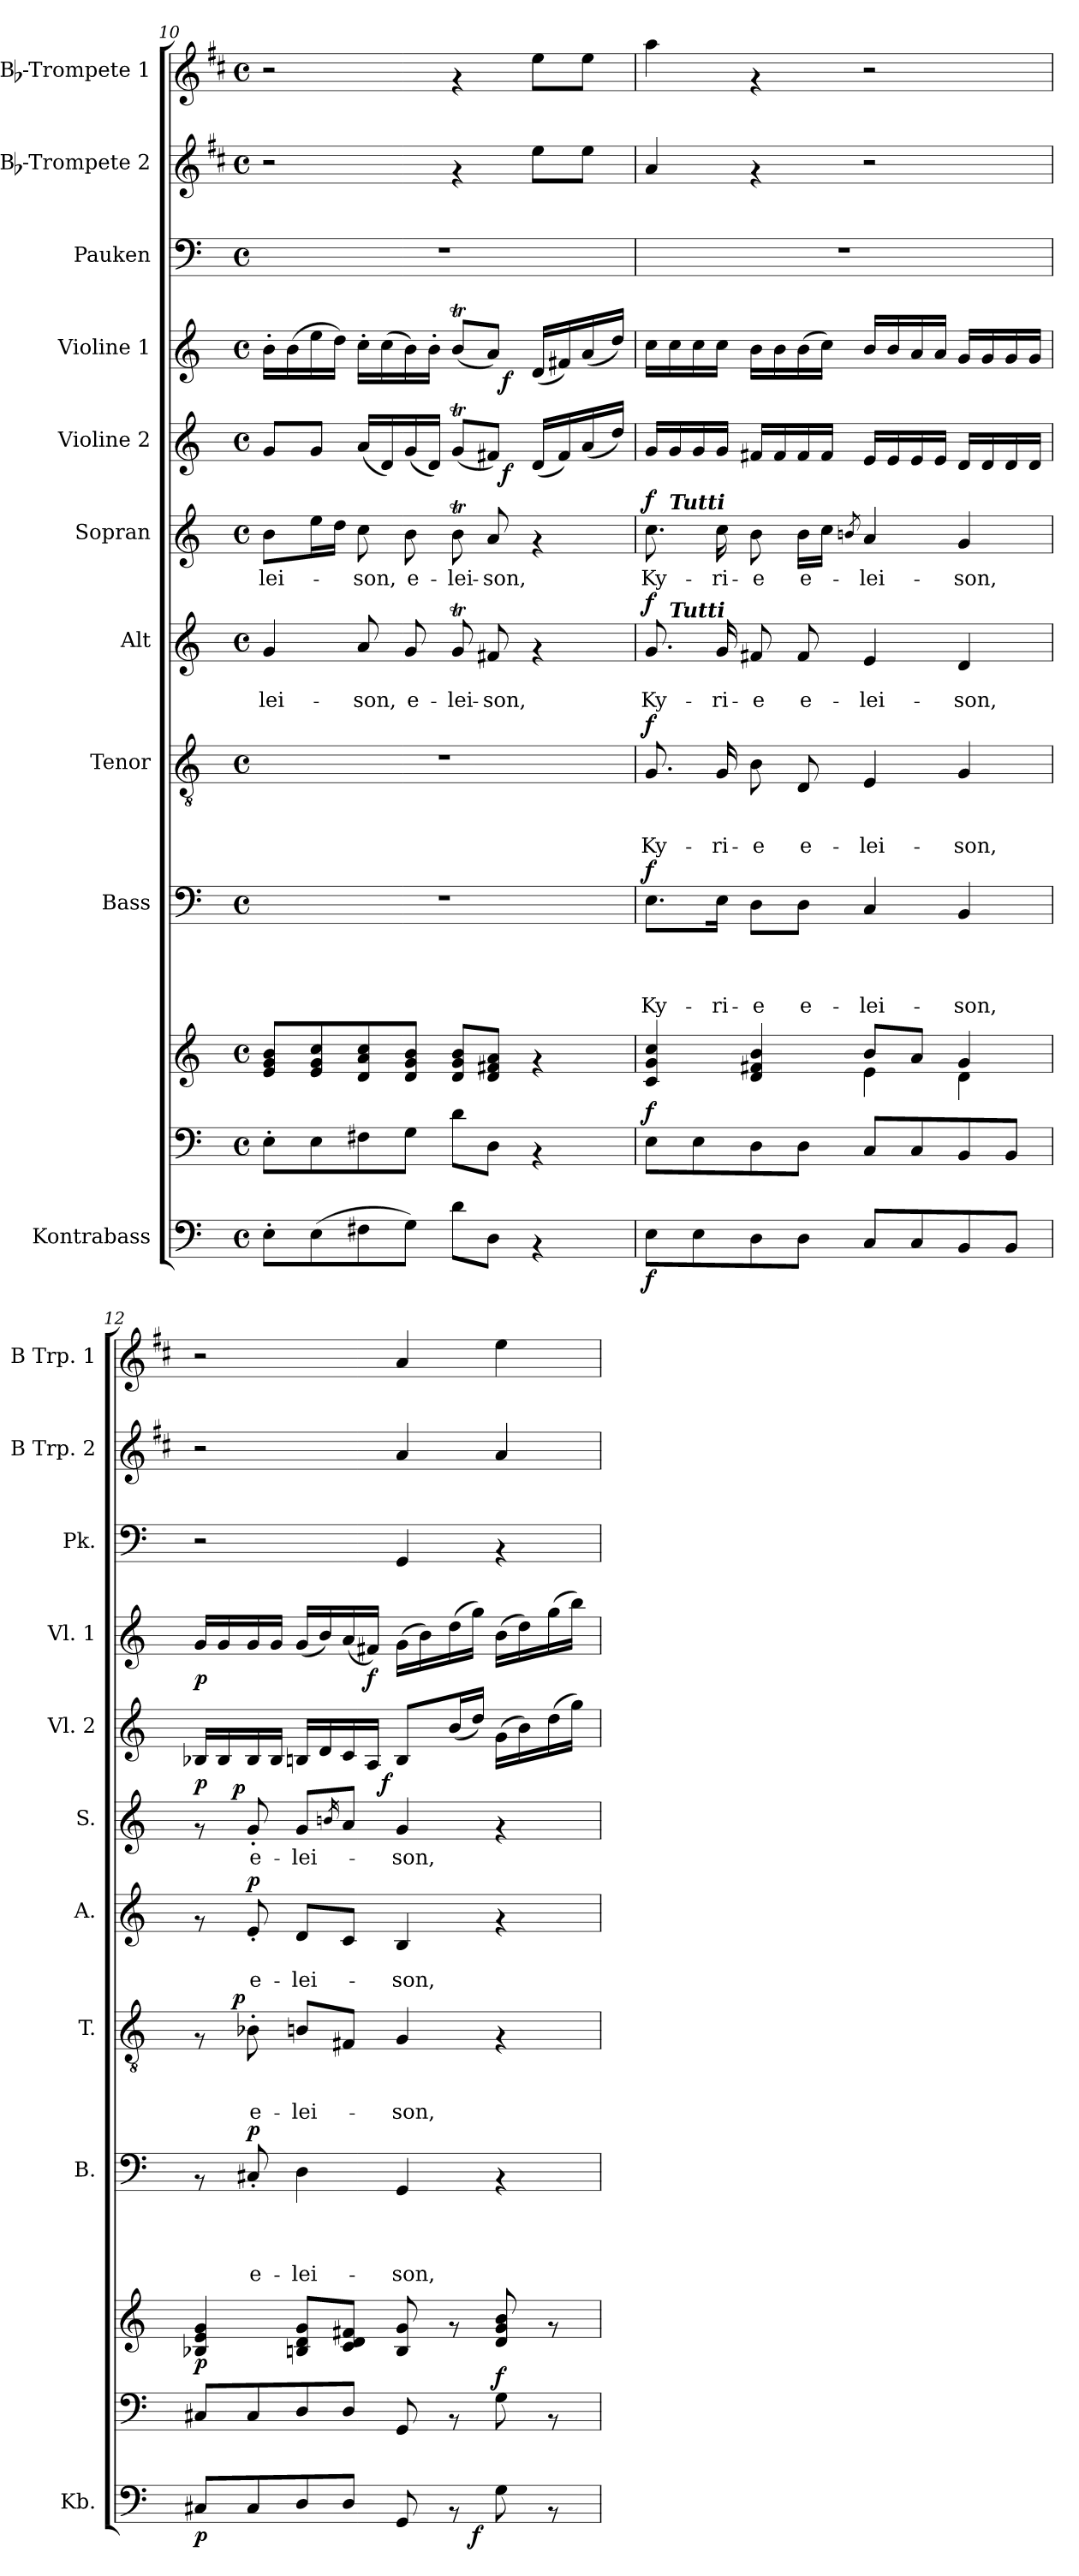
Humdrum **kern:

**kern	**dynam	**kern	**kern	**dynam	**kern	**text	**text	**text	**text	**dynam	**kern	**text	**text	**text	**dynam	**kern	**text	**text	**dynam	**kern	**text	**dynam	**kern	**dynam	**kern	**dynam	**kern	**kern	**kern
*part11	*part11	*part10	*part10	*part10	*part9	*part9	*part9	*part9	*part9	*part9	*part8	*part8	*part8	*part8	*part8	*part7	*part7	*part7	*part7	*part6	*part6	*part6	*part5	*part5	*part4	*part4	*part3	*part2	*part1
*staff12	*staff12	*staff11	*staff10	*staff10/11	*staff9	*staff9	*staff9	*staff9	*staff9	*staff9	*staff8	*staff8	*staff8	*staff8	*staff8	*staff7	*staff7	*staff7	*staff7	*staff6	*staff6	*staff6	*staff5	*staff5	*staff4	*staff4	*staff3	*staff2	*staff1
*I"Kontrabass	*	*	*	*	*I"Bass	*	*	*	*	*	*I"Tenor	*	*	*	*	*I"Alt	*	*	*	*I"Sopran	*	*	*I"Violine 2	*	*I"Violine 1	*	*I"Pauken	*I"Bb-Trompete 2	*I"Bb-Trompete 1
*I'Kb.	*	*	*	*	*I'B.	*	*	*	*	*	*I'T.	*	*	*	*	*I'A.	*	*	*	*I'S.	*	*	*I'Vl. 2	*	*I'Vl. 1	*	*I'Pk.	*I'B Trp. 2	*I'B Trp. 1
*clefF4	*	*clefF4	*clefG2	*	*clefF4	*	*	*	*	*	*clefGv2	*	*	*	*	*clefG2	*	*	*	*clefG2	*	*	*clefG2	*	*clefG2	*	*clefF4	*clefG2	*clefG2
*	*	*	*	*	*	*	*	*	*	*	*	*	*	*	*	*	*	*	*	*	*	*	*	*	*	*	*	*ITrd1c2	*ITrd1c2
*k[]	*	*k[]	*k[]	*	*k[]	*	*	*	*	*	*k[]	*	*	*	*	*k[]	*	*	*	*k[]	*	*	*k[]	*	*k[]	*	*k[]	*k[]	*k[]
*C:	*	*C:	*C:	*	*C:	*	*	*	*	*	*C:	*	*	*	*	*C:	*	*	*	*C:	*	*	*C:	*	*C:	*	*C:	*C:	*C:
*M4/4	*	*M4/4	*M4/4	*	*M4/4	*	*	*	*	*	*M4/4	*	*	*	*	*M4/4	*	*	*	*M4/4	*	*	*M4/4	*	*M4/4	*	*M4/4	*M4/4	*M4/4
*met(c)	*	*met(c)	*met(c)	*	*met(c)	*	*	*	*	*	*met(c)	*	*	*	*	*met(c)	*	*	*	*met(c)	*	*	*met(c)	*	*met(c)	*	*met(c)	*met(c)	*met(c)
=10	=10	=10	=10	=10	=10	=10	=10	=10	=10	=10	=10	=10	=10	=10	=10	=10	=10	=10	=10	=10	=10	=10	=10	=10	=10	=10	=10	=10	=10
!	!	!	!	!	!	!	!	!	!	!	!	!	!	!	!	!	!	!LO:LY:b	!	!	!LO:LY:b	!	!	!	!	!	!	!	!
*	*	*	*	*	*	*	*	*	*	*	*	*	*	*	*	*	*	*	*	*	*	*	*^	*	*^	*	*	*	*
8E'>\L	.	8E'>\L	8e/ 8g/ 8b/L	.	1r	.	.	.	.	.	1r	.	.	.	.	4g/	.	-lei-	.	8b\L	-lei-	.	8g/L	2ryy	.	16b'>\LL	2ryy	.	1r	2r	2r
.	.	.	.	.	.	.	.	.	.	.	.	.	.	.	.	.	.	.	.	.	.	.	.	.	.	(>16b\	.	.	.	.	.
(>8E\	.	8E\	8e/ 8g/ 8cc/	.	.	.	.	.	.	.	.	.	.	.	.	.	.	.	.	16ee\L	.	.	8g/J	.	.	16ee\	.	.	.	.	.
.	.	.	.	.	.	.	.	.	.	.	.	.	.	.	.	.	.	.	.	16dd\JJ	.	.	.	.	.	16dd\JJ)	.	.	.	.	.
!	!	!	!	!	!	!	!	!	!	!	!	!	!	!	!	!	!	!LO:LY:b	!	!	!LO:LY:b	!	!	!	!	!	!	!	!	!	!
8F#X\	.	8F#X\	8d/ 8a/ 8cc/	.	.	.	.	.	.	.	.	.	.	.	.	8a/	.	-son,	.	8cc\	-son,	.	(<16a/LL	.	.	16cc'>\LL	.	.	.	.	.
.	.	.	.	.	.	.	.	.	.	.	.	.	.	.	.	.	.	.	.	.	.	.	16d/)	.	.	(>16cc\	.	.	.	.	.
!	!	!	!	!	!	!	!	!	!	!	!	!	!	!	!	!	!	!LO:LY:b	!	!	!LO:LY:b	!	!	!	!	!	!	!	!	!	!
8G\J)	.	8G\J	8d/ 8g/ 8b/J	.	.	.	.	.	.	.	.	.	.	.	.	8g/	.	e-	.	8b\	e-	.	(<16g/	.	.	16b\)	.	.	.	.	.
.	.	.	.	.	.	.	.	.	.	.	.	.	.	.	.	.	.	.	.	.	.	.	16d/JJ)	.	.	16b'>\JJ	.	.	.	.	.
!	!	!	!	!	!	!	!	!	!	!	!	!	!	!	!	!	!	!LO:LY:b	!	!	!LO:LY:b	!	!	!	!	!	!	!	!	!	!
8d\L	.	8d\L	8d/ 8g/ 8b/L	.	.	.	.	.	.	.	.	.	.	.	.	8gT/	.	-lei-	.	8bt\	-lei-	.	(<8gT/L	8ryy	.	(<8bt/L	8ryy	.	.	4rf	4rf
!	!	!	!	!	!	!	!	!	!	!	!	!	!	!	!	!	!	!LO:LY:b	!	!	!LO:LY:b	!	!	!	!	!	!	!	!	!	!
8D\J	.	8D\J	8d/ 8f#X/ 8a/J	.	.	.	.	.	.	.	.	.	.	.	.	8f#X/	.	-son,	.	8a/	-son,	.	8f#X/J)	32ryy	.	8a/J)	32ryy	.	.	.	.
!	!	!	!	!	!	!	!	!	!	!	!	!	!	!	!	!	!	!	!	!	!	!	!	!	!LO:DY:b	!	!	!LO:DY:b	!	!	!
.	.	.	.	.	.	.	.	.	.	.	.	.	.	.	.	.	.	.	.	.	.	.	.	4ryy	f	.	4ryy	f	.	.	.
4rAA	.	4rAA	4rf	.	.	.	.	.	.	.	.	.	.	.	.	4rf	.	.	.	4rf	.	.	(<16d/LL	.	.	(<16d/LL	.	.	.	8dd\L	8dd\L
.	.	.	.	.	.	.	.	.	.	.	.	.	.	.	.	.	.	.	.	.	.	.	16f#/)	.	.	16f#X/)	.	.	.	.	.
.	.	.	.	.	.	.	.	.	.	.	.	.	.	.	.	.	.	.	.	.	.	.	(<16a/	.	.	(<16a/	.	.	.	8dd\J	8dd\J
.	.	.	.	.	.	.	.	.	.	.	.	.	.	.	.	.	.	.	.	.	.	.	.	16.ryy	.	.	16.ryy	.	.	.	.
.	.	.	.	.	.	.	.	.	.	.	.	.	.	.	.	.	.	.	.	.	.	.	16dd/JJ)	.	.	16dd/JJ)	.	.	.	.	.
!!LO:PB:g=z
=11	=11	=11	=11	=11	=11	=11	=11	=11	=11	=11	=11	=11	=11	=11	=11	=11	=11	=11	=11	=11	=11	=11	=11	=11	=11	=11	=11	=11	=11	=11	=11
*	*	*	*^	*	*	*	*	*	*	*	*	*	*	*	*	*	*	*	*	*	*	*	*	*	*	*	*	*	*	*	*
!	!LO:DY:b	!	!	!	!LO:DY:a=2	!	!	!	!	!LO:LY:b	!LO:DY:a	!	!	!	!LO:LY:b	!LO:DY:a	!	!	!LO:LY:b	!LO:DY:a	!	!LO:LY:b	!LO:DY:a	!	!	!	!	!	!	!	!	!
*	*	*	*	*	*	*	*	*	*	*	*	*	*	*	*	*	*	*	*	*	*	*	*	*v	*v	*	*	*	*	*	*	*
*	*	*	*	*	*	*	*	*	*	*	*	*	*	*	*	*	*^	*	*	*	*^	*	*	*	*	*v	*v	*	*	*	*
8E\L	f	8E\L	4c/ 4g/ 4cc/	2ryy	f	8.E\L	.	.	.	Ky-	f	8.G/	.	.	Ky-	f	8.g/	16ryy	.	Ky-	f	8.cc\	16ryy	Ky-	f	16g/LL	.	16cc\LL	.	1r	4g/	4gg\
!	!	!	!	!	!	!	!	!	!	!	!	!	!	!	!	!	!	!	!	!	!	!	!LO:TX:a:Bi:t=Tutti	!	!	!	!	!	!	!	!	!
!	!	!	!	!	!	!	!	!	!	!	!	!	!	!	!	!	!	!LO:TX:a:Bi:t=Tutti	!	!	!	!	!	!	!	!	!	!	!	!	!	!
.	.	.	.	.	.	.	.	.	.	.	.	.	.	.	.	.	.	2...ryy	.	.	.	.	2...ryy	.	.	16g/	.	16cc\	.	.	.	.
8E\	.	8E\	.	.	.	.	.	.	.	.	.	.	.	.	.	.	.	.	.	.	.	.	.	.	.	16g/	.	16cc\	.	.	.	.
!	!	!	!	!	!	!	!	!	!	!LO:LY:b	!	!	!	!	!LO:LY:b	!	!	!	!	!LO:LY:b	!	!	!	!LO:LY:b	!	!	!	!	!	!	!	!
.	.	.	.	.	.	16E\Jk	.	.	.	-ri-	.	16G/	.	.	-ri-	.	16g/	.	.	-ri-	.	16cc\	.	-ri-	.	16g/JJ	.	16cc\JJ	.	.	.	.
!	!	!	!	!	!	!	!	!	!	!LO:LY:b	!	!	!	!	!LO:LY:b	!	!	!	!	!LO:LY:b	!	!	!	!LO:LY:b	!	!	!	!	!	!	!	!
8D\	.	8D\	4d/ 4f#X/ 4b/	.	.	8D\L	.	.	.	-e	.	8B\	.	.	-e	.	8f#X/	.	.	-e	.	8b\	.	-e	.	16f#X/LL	.	16b\LL	.	.	4rf	4rf
.	.	.	.	.	.	.	.	.	.	.	.	.	.	.	.	.	.	.	.	.	.	.	.	.	.	16f#/	.	16b\	.	.	.	.
!	!	!	!	!	!	!	!	!	!	!LO:LY:b	!	!	!	!	!LO:LY:b	!	!	!	!	!LO:LY:b	!	!	!	!LO:LY:b	!	!	!	!	!	!	!	!
8D\J	.	8D\J	.	.	.	8D\J	.	.	.	e-	.	8D/	.	.	e-	.	8f#/	.	.	e-	.	16b\LL	.	e-	.	16f#/	.	(>16b\	.	.	.	.
.	.	.	.	.	.	.	.	.	.	.	.	.	.	.	.	.	.	.	.	.	.	16cc\JJ	.	.	.	16f#/JJ	.	16cc\JJ)	.	.	.	.
.	.	.	.	.	.	.	.	.	.	.	.	.	.	.	.	.	.	.	.	.	.	8qbn/	.	.	.	.	.	.	.	.	.	.
!	!	!	!	!	!	!	!	!	!	!LO:LY:b	!	!	!	!	!LO:LY:b	!	!	!	!	!LO:LY:b	!	!	!	!LO:LY:b	!	!	!	!	!	!	!	!
8C/L	.	8C/L	8b/L	4e\	.	4C/	.	.	.	-lei-	.	4E/	.	.	-lei-	.	4e/	.	.	-lei-	.	4a/	.	-lei-	.	16e/LL	.	16b/LL	.	.	2r	2r
.	.	.	.	.	.	.	.	.	.	.	.	.	.	.	.	.	.	.	.	.	.	.	.	.	.	16e/	.	16b/	.	.	.	.
8C/	.	8C/	8a/J	.	.	.	.	.	.	.	.	.	.	.	.	.	.	.	.	.	.	.	.	.	.	16e/	.	16a/	.	.	.	.
.	.	.	.	.	.	.	.	.	.	.	.	.	.	.	.	.	.	.	.	.	.	.	.	.	.	16e/JJ	.	16a/JJ	.	.	.	.
!	!	!	!	!	!	!	!	!	!	!LO:LY:b	!	!	!	!	!LO:LY:b	!	!	!	!	!LO:LY:b	!	!	!	!LO:LY:b	!	!	!	!	!	!	!	!
8BB/	.	8BB/	4g/	4d\	.	4BB/	.	.	.	-son,	.	4G/	.	.	-son,	.	4d/	.	.	-son,	.	4g/	.	-son,	.	16d/LL	.	16g/LL	.	.	.	.
.	.	.	.	.	.	.	.	.	.	.	.	.	.	.	.	.	.	.	.	.	.	.	.	.	.	16d/	.	16g/	.	.	.	.
8BB/J	.	8BB/J	.	.	.	.	.	.	.	.	.	.	.	.	.	.	.	.	.	.	.	.	.	.	.	16d/	.	16g/	.	.	.	.
.	.	.	.	.	.	.	.	.	.	.	.	.	.	.	.	.	.	.	.	.	.	.	.	.	.	16d/JJ	.	16g/JJ	.	.	.	.
*	*	*	*v	*v	*	*	*	*	*	*	*	*	*	*	*	*	*	*	*	*	*	*	*	*	*	*	*	*	*	*	*	*
=12	=12	=12	=12	=12	=12	=12	=12	=12	=12	=12	=12	=12	=12	=12	=12	=12	=12	=12	=12	=12	=12	=12	=12	=12	=12	=12	=12	=12	=12	=12	=12
!	!LO:DY:b	!	!	!LO:DY:b	!	!	!	!	!	!	!	!	!	!	!	!	!	!	!	!	!	!	!	!	!	!LO:DY:b	!	!LO:DY:b	!	!	!
*^	*	*	*	*	*	*	*	*	*	*	*^	*	*	*	*	*v	*v	*	*	*	*	*	*	*	*^	*	*	*	*	*	*
8C#X/L	2ryy	p	8C#X/L	4B-X/ 4e/ 4g/	p	8rAA	.	.	.	.	.	8rF	16.ryy	.	.	.	.	8rf	.	.	.	8rf	16.ryy	.	.	16B-X/LL	4...ryy	p	16g/LL	p	2r	2r	2r
.	.	.	.	.	.	.	.	.	.	.	.	.	.	.	.	.	.	.	.	.	.	.	.	.	.	16B-/	.	.	16g/	.	.	.	.
!	!	!	!	!	!	!	!	!	!	!	!	!	!	!	!	!	!LO:DY:a	!	!	!	!	!	!	!	!LO:DY:a	!	!	!	!	!	!	!	!
.	.	.	.	.	.	.	.	.	.	.	.	.	2ryy	.	.	.	p	.	.	.	.	.	2ryy	.	p	.	.	.	.	.	.	.	.
!	!	!	!	!	!	!	!	!	!	!LO:LY:b	!LO:DY:a	!	!	!	!	!LO:LY:b	!	!	!	!LO:LY:b	!LO:DY:a	!	!	!LO:LY:b	!	!	!	!	!	!	!	!	!
8C#/	.	.	8C#/	.	.	8C#X'</	.	.	.	e-	p	8B-X'>\	.	.	.	e-	.	8e'</	.	e-	p	8g'</	.	e-	.	16B-/	.	.	16g/	.	.	.	.
.	.	.	.	.	.	.	.	.	.	.	.	.	.	.	.	.	.	.	.	.	.	.	.	.	.	16B-/JJ	.	.	16g/JJ	.	.	.	.
!	!	!	!	!	!	!	!	!	!	!LO:LY:b	!	!	!	!	!	!LO:LY:b	!	!	!	!LO:LY:b	!	!	!	!LO:LY:b	!	!	!	!	!	!	!	!	!
8D/	.	.	8D/	8Bn/ 8d/ 8g/L	.	4D\	.	.	.	-lei-	.	8Bn/L	.	.	.	-lei-	.	8d/L	.	-lei-	.	8g/L	.	-lei-	.	16Bn/LL	.	.	(<16g/LL	.	.	.	.
.	.	.	.	.	.	.	.	.	.	.	.	.	.	.	.	.	.	.	.	.	.	.	.	.	.	16d/	.	.	16b/)	.	.	.	.
.	.	.	.	.	.	.	.	.	.	.	.	.	.	.	.	.	.	.	.	.	.	16qbn/	.	.	.	.	.	.	.	.	.	.	.
8D/J	.	.	8D/J	8c/ 8d/ 8f#X/J	.	.	.	.	.	.	.	8F#X/J	.	.	.	.	.	8c/J	.	.	.	8a/J	.	.	.	16c/	.	.	(<16a/	.	.	.	.
!	!	!	!	!	!	!	!	!	!	!	!	!	!	!	!	!	!	!	!	!	!	!	!	!	!	!	!	!	!	!LO:DY:b	!	!	!
.	.	.	.	.	.	.	.	.	.	.	.	.	.	.	.	.	.	.	.	.	.	.	.	.	.	16A/JJ	.	.	16f#X/JJ)	f	.	.	.
!	!	!	!	!	!	!	!	!	!	!	!	!	!	!	!	!	!	!	!	!	!	!	!	!	!	!	!	!LO:DY:b	!	!	!	!	!
.	.	.	.	.	.	.	.	.	.	.	.	.	.	.	.	.	.	.	.	.	.	.	.	.	.	.	2ryy	f	.	.	.	.	.
!	!	!	!	!	!	!	!	!	!	!LO:LY:b	!	!	!	!	!	!LO:LY:b	!	!	!	!LO:LY:b	!	!	!	!LO:LY:b	!	!	!	!	!	!	!	!	!
8GG/	8.ryy	.	8GG/	8B/ 8g/	.	4GG/	.	.	.	-son,	.	4G/	.	.	.	-son,	.	4B/	.	-son,	.	4g/	.	-son,	.	8B/L	.	.	(>16g\LL	.	4GG/	4g/	4g/
.	.	.	.	.	.	.	.	.	.	.	.	.	.	.	.	.	.	.	.	.	.	.	.	.	.	.	.	.	16b\)	.	.	.	.
.	.	.	.	.	.	.	.	.	.	.	.	.	4ryy	.	.	.	.	.	.	.	.	.	4ryy	.	.	.	.	.	.	.	.	.	.
8rAA	.	.	8rAA	8rf	.	.	.	.	.	.	.	.	.	.	.	.	.	.	.	.	.	.	.	.	.	(<16b/L	.	.	(>16dd\	.	.	.	.
!	!	!LO:DY:b	!	!	!	!	!	!	!	!	!	!	!	!	!	!	!	!	!	!	!	!	!	!	!	!	!	!	!	!	!	!	!
.	4ryy	f	.	.	.	.	.	.	.	.	.	.	.	.	.	.	.	.	.	.	.	.	.	.	.	16dd/JJ)	.	.	16gg\JJ)	.	.	.	.
!	!	!	!	!	!LO:DY:a=2	!	!	!	!	!	!	!	!	!	!	!	!	!	!	!	!	!	!	!	!	!	!	!	!	!	!	!	!
8G\	.	.	8G\	8d/ 8g/ 8b/	f	4rAA	.	.	.	.	.	4rF	.	.	.	.	.	4rf	.	.	.	4rf	.	.	.	(>16g\LL	.	.	(>16b\LL	.	4rAA	4g/	4dd\
.	.	.	.	.	.	.	.	.	.	.	.	.	.	.	.	.	.	.	.	.	.	.	.	.	.	16b\)	.	.	16dd\)	.	.	.	.
.	.	.	.	.	.	.	.	.	.	.	.	.	8ryy	.	.	.	.	.	.	.	.	.	8ryy	.	.	.	.	.	.	.	.	.	.
8rAA	.	.	8rAA	8rf	.	.	.	.	.	.	.	.	.	.	.	.	.	.	.	.	.	.	.	.	.	(>16dd\	.	.	(>16gg\	.	.	.	.
.	16ryy	.	.	.	.	.	.	.	.	.	.	.	.	.	.	.	.	.	.	.	.	.	.	.	.	16gg\JJ)	.	.	16bb\JJ)	.	.	.	.
.	.	.	.	.	.	.	.	.	.	.	.	.	32ryy	.	.	.	.	.	.	.	.	.	32ryy	.	.	.	32ryy	.	.	.	.	.	.
*	*	*	*	*	*	*	*	*	*	*	*	*	*	*	*	*	*	*	*	*	*	*v	*v	*	*	*	*	*	*	*	*	*	*
*v	*v	*	*	*	*	*	*	*	*	*	*	*v	*v	*	*	*	*	*	*	*	*	*	*	*	*v	*v	*	*	*	*	*	*
=	=	=	=	=	=	=	=	=	=	=	=	=	=	=	=	=	=	=	=	=	=	=	=	=	=	=	=	=	=
*-	*-	*-	*-	*-	*-	*-	*-	*-	*-	*-	*-	*-	*-	*-	*-	*-	*-	*-	*-	*-	*-	*-	*-	*-	*-	*-	*-	*-	*-
